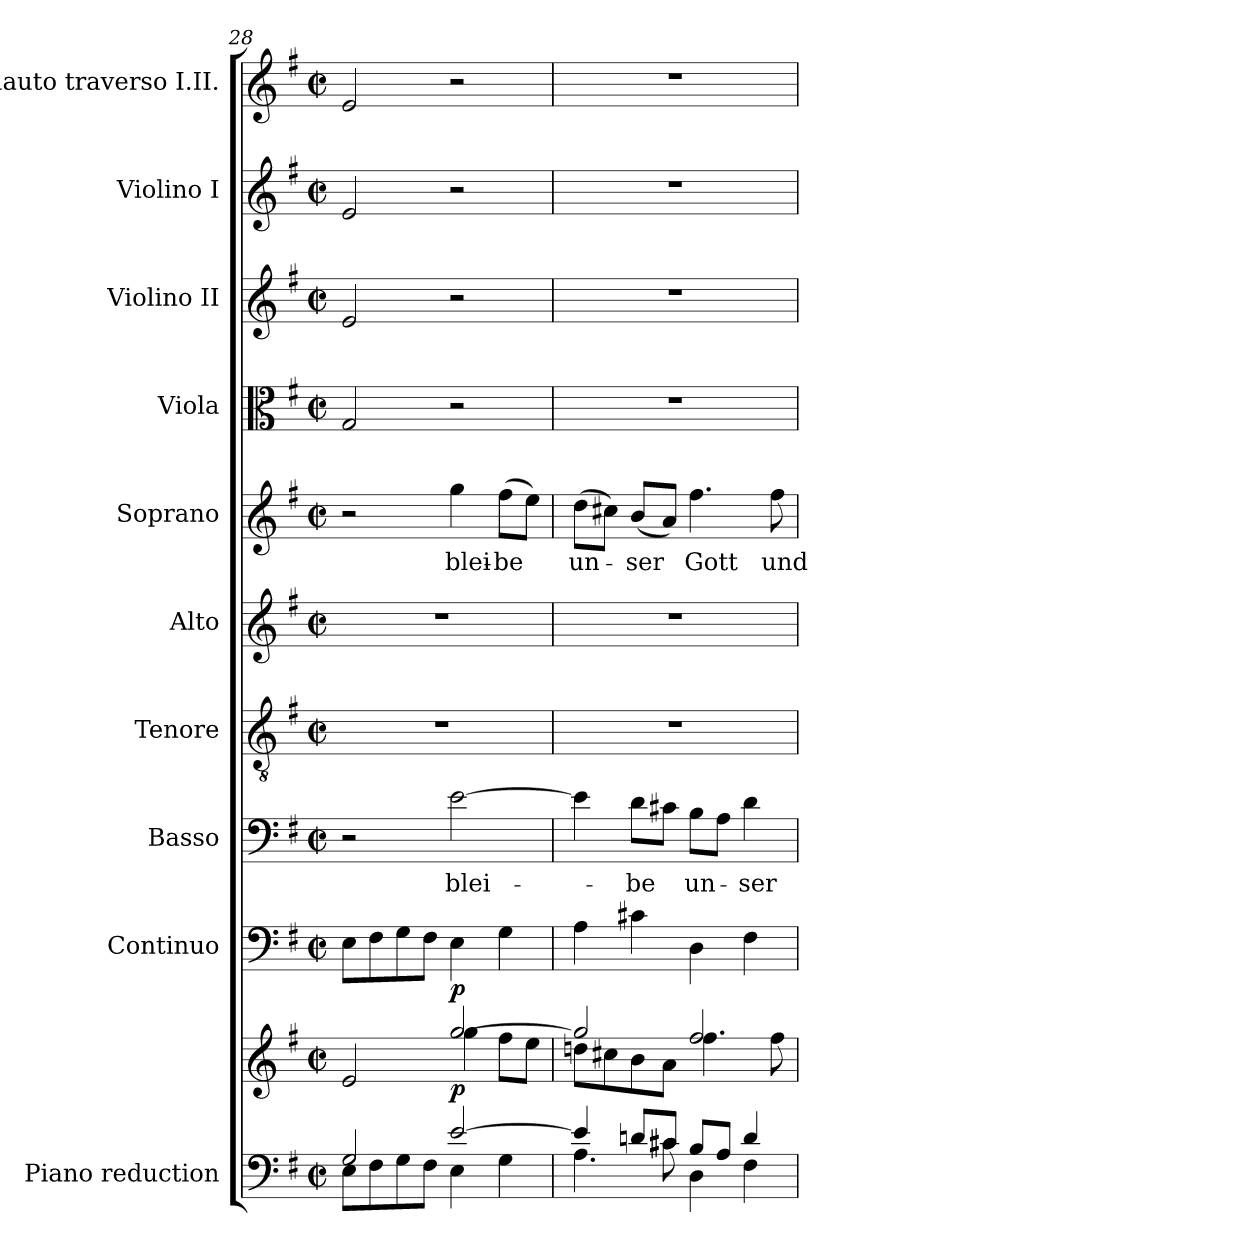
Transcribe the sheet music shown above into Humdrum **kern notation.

**kern	**kern	**dynam	**kern	**dynam	**kern	**text	**kern	**kern	**kern	**text	**kern	**kern	**kern	**kern
*part10	*part10	*part10	*part9	*part9	*part8	*part8	*part7	*part6	*part5	*part5	*part4	*part3	*part2	*part1
*staff11	*staff10	*staff10/11	*staff9	*staff9	*staff8	*staff8	*staff7	*staff6	*staff5	*staff5	*staff4	*staff3	*staff2	*staff1
*I"Piano reduction	*	*	*I"Continuo	*	*I"Basso	*	*I"Tenore	*I"Alto	*I"Soprano	*	*I"Viola	*I"Violino II	*I"Violino I	*I"Flauto traverso I.II.
*I'Pno	*	*	*	*	*	*	*	*	*	*	*I'Vla	*I'Vln	*I'Vln	*I'Fl
*clefF4	*clefG2	*	*clefF4	*	*clefF4	*	*clefGv2	*clefG2	*clefG2	*	*clefC3	*clefG2	*clefG2	*clefG2
*k[f#]	*k[f#]	*	*k[f#]	*	*k[f#]	*	*k[f#]	*k[f#]	*k[f#]	*	*k[f#]	*k[f#]	*k[f#]	*k[f#]
*M2/2	*M2/2	*	*M2/2	*	*M2/2	*	*M2/2	*M2/2	*M2/2	*	*M2/2	*M2/2	*M2/2	*M2/2
*met(c|)	*met(c|)	*	*met(c|)	*	*met(c|)	*	*met(c|)	*met(c|)	*met(c|)	*	*met(c|)	*met(c|)	*met(c|)	*met(c|)
=28	=28	=28	=28	=28	=28	=28	=28	=28	=28	=28	=28	=28	=28	=28
*^	*^	*	*	*	*	*	*	*	*	*	*	*	*	*
2G/	8E\L	2e/	2ryy	.	8E\L	.	2r	.	1r	1r	2r	.	2G/	2e/	2e/	2e/
.	8F#\	.	.	.	8F#\	.	.	.	.	.	.	.	.	.	.	.
.	8G\	.	.	.	8G\	.	.	.	.	.	.	.	.	.	.	.
.	8F#\J	.	.	.	8F#\J	.	.	.	.	.	.	.	.	.	.	.
!	!	!	!	!LO:DY:b	!	!LO:DY:b	!	!LO:LY:b	!	!	!	!LO:LY:b	!	!	!	!
[2e/	4E\	[2gg/	4gg\	p	4E\	p	[2e\	blei-	.	.	4gg\	blei-	2r	2r	2r	2r
!	!	!	!	!	!	!	!	!	!	!	!	!LO:LY:b	!	!	!	!
.	4G\	.	8ff#\L	.	4G\	.	.	.	.	.	(>8ff#\L	-be	.	.	.	.
.	.	.	8ee\J	.	.	.	.	.	.	.	8ee\J)	.	.	.	.	.
=29	=29	=29	=29	=29	=29	=29	=29	=29	=29	=29	=29	=29	=29	=29	=29	=29
!	!	!	!	!	!	!	!	!	!	!	!	!LO:LY:b	!	!	!	!
4e/]	4.A\	2gg/]	8ddn\L	.	4A\	.	4e\]	.	1r	1r	(>8dd\L	un-	1r	1r	1r	1r
.	.	.	8cc#X\	.	.	.	.	.	.	.	8cc#X\J)	.	.	.	.	.
!	!	!	!	!	!	!	!	!LO:LY:b	!	!	!	!LO:LY:b	!	!	!	!
8dn/L	.	.	8b\	.	4c#X\	.	8d\L	-be	.	.	(<8b/L	-ser	.	.	.	.
8c#X/J	8c#\	.	8a\J	.	.	.	8c#X\J	.	.	.	8a/J)	.	.	.	.	.
!	!	!	!	!	!	!	!	!LO:LY:b	!	!	!	!LO:LY:b	!	!	!	!
8B/L	4D\	2ff#/	4.ff#\	.	4D\	.	8B\L	un-	.	.	4.ff#\	Gott	.	.	.	.
8A/J	.	.	.	.	.	.	8A\J	.	.	.	.	.	.	.	.	.
!	!	!	!	!	!	!	!	!LO:LY:b	!	!	!	!	!	!	!	!
4d/	4F#\	.	.	.	4F#\	.	4d\	-ser	.	.	.	.	.	.	.	.
!	!	!	!	!	!	!	!	!	!	!	!	!LO:LY:b	!	!	!	!
.	.	.	8ff#\	.	.	.	.	.	.	.	8ff#\	und	.	.	.	.
*v	*v	*	*	*	*	*	*	*	*	*	*	*	*	*	*	*
*	*v	*v	*	*	*	*	*	*	*	*	*	*	*	*	*
=	=	=	=	=	=	=	=	=	=	=	=	=	=	=
*-	*-	*-	*-	*-	*-	*-	*-	*-	*-	*-	*-	*-	*-	*-
